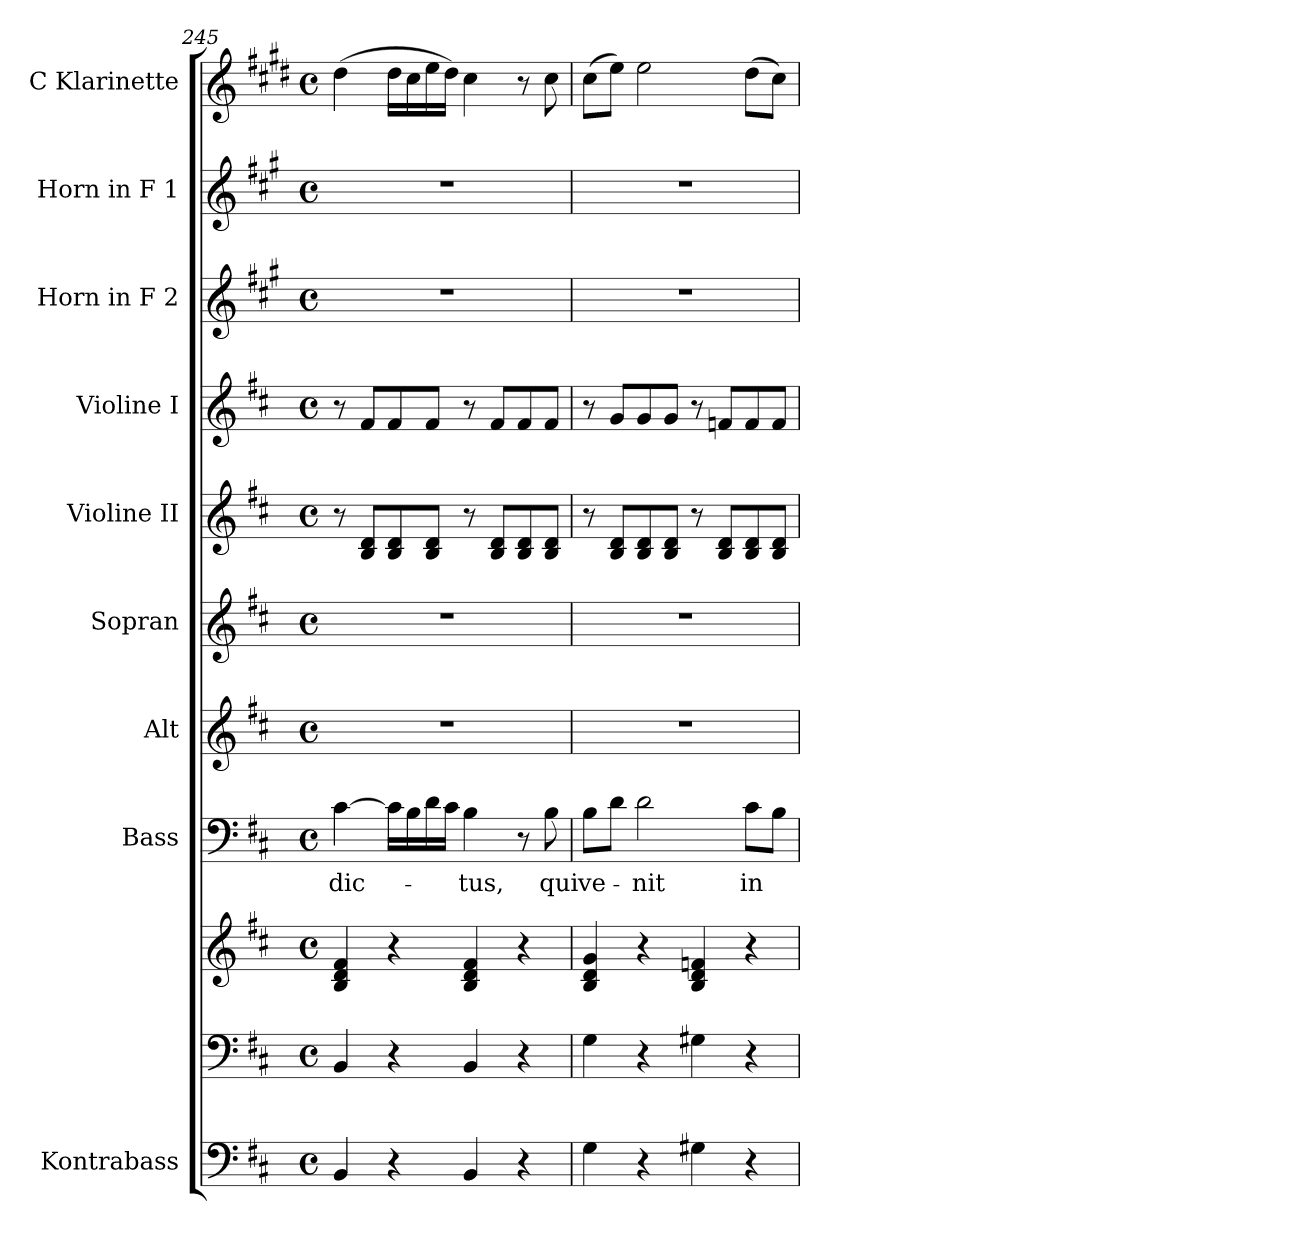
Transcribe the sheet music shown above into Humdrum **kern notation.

**kern	**kern	**kern	**kern	**text	**kern	**kern	**kern	**kern	**kern	**kern	**kern
*part10	*part9	*part9	*part8	*part8	*part7	*part6	*part5	*part4	*part3	*part2	*part1
*staff11	*staff10	*staff9	*staff8	*staff8	*staff7	*staff6	*staff5	*staff4	*staff3	*staff2	*staff1
*I"Kontrabass	*	*	*I"Bass	*	*I"Alt	*I"Sopran	*I"Violine II	*I"Violine I	*I"Horn in F 2	*I"Horn in F 1	*I"C Klarinette
*I'Kb.	*	*	*I'B.	*	*I'A.	*I'S.	*I'Vl. II	*I'Vl. I	*	*	*I'Kl.
*clefF4	*clefF4	*clefG2	*clefF4	*	*clefG2	*clefG2	*clefG2	*clefG2	*clefG2	*clefG2	*clefG2
*ITrd7c12	*	*	*	*	*	*	*	*	*ITrd4c7	*ITrd4c7	*ITrd1c2
*k[f#c#]	*k[f#c#]	*k[f#c#]	*k[f#c#]	*	*k[f#c#]	*k[f#c#]	*k[f#c#]	*k[f#c#]	*k[f#c#]	*k[f#c#]	*k[f#c#]
*D:	*D:	*D:	*D:	*	*D:	*D:	*D:	*D:	*D:	*D:	*D:
*M4/4	*M4/4	*M4/4	*M4/4	*	*M4/4	*M4/4	*M4/4	*M4/4	*M4/4	*M4/4	*M4/4
*met(c)	*met(c)	*met(c)	*met(c)	*	*met(c)	*met(c)	*met(c)	*met(c)	*met(c)	*met(c)	*met(c)
=245	=245	=245	=245	=245	=245	=245	=245	=245	=245	=245	=245
!	!	!	!	!LO:LY:b	!	!	!	!	!	!	!
4BBB/	4BB/	4B/ 4d/ 4f#/	[4c#\	-dic-	1r	1r	8r	8r	1r	1r	(>4cc#\
.	.	.	.	.	.	.	8B/ 8d/L	8f#/L	.	.	.
4r	4r	4r	16c#\LL]	.	.	.	8B/ 8d/	8f#/	.	.	16cc#\LL
.	.	.	16B\	.	.	.	.	.	.	.	16b\
.	.	.	16d\	.	.	.	8B/ 8d/J	8f#/J	.	.	16dd\
.	.	.	16c#\JJ	.	.	.	.	.	.	.	16cc#\JJ)
!	!	!	!	!LO:LY:b	!	!	!	!	!	!	!
4BBB/	4BB/	4B/ 4d/ 4f#/	4B\	-tus,	.	.	8r	8r	.	.	4b\
.	.	.	.	.	.	.	8B/ 8d/L	8f#/L	.	.	.
4r	4r	4r	8r	.	.	.	8B/ 8d/	8f#/	.	.	8r
!	!	!	!	!LO:LY:b	!	!	!	!	!	!	!
.	.	.	8B\	qui	.	.	8B/ 8d/J	8f#/J	.	.	8b\
!!LO:PB:g=z
=246	=246	=246	=246	=246	=246	=246	=246	=246	=246	=246	=246
!	!	!	!	!LO:LY:b	!	!	!	!	!	!	!
4GG\	4G\	4B/ 4d/ 4g/	8B\L	ve-	1r	1r	8r	8r	1r	1r	(>8b\L
.	.	.	8d\J	.	.	.	8B/ 8d/L	8g/L	.	.	8dd\J)
!	!	!	!	!LO:LY:b	!	!	!	!	!	!	!
4r	4r	4r	2d\	-nit	.	.	8B/ 8d/	8g/	.	.	2dd\
.	.	.	.	.	.	.	8B/ 8d/J	8g/J	.	.	.
4GG#X\	4G#X\	4B/ 4d/ 4fn/	.	.	.	.	8r	8r	.	.	.
.	.	.	.	.	.	.	8B/ 8d/L	8fn/L	.	.	.
!	!	!	!	!LO:LY:b	!	!	!	!	!	!	!
4r	4r	4r	8c#\L	in	.	.	8B/ 8d/	8f/	.	.	(>8cc#\L
.	.	.	8B\J	.	.	.	8B/ 8d/J	8f/J	.	.	8b\J)
=	=	=	=	=	=	=	=	=	=	=	=
*-	*-	*-	*-	*-	*-	*-	*-	*-	*-	*-	*-
